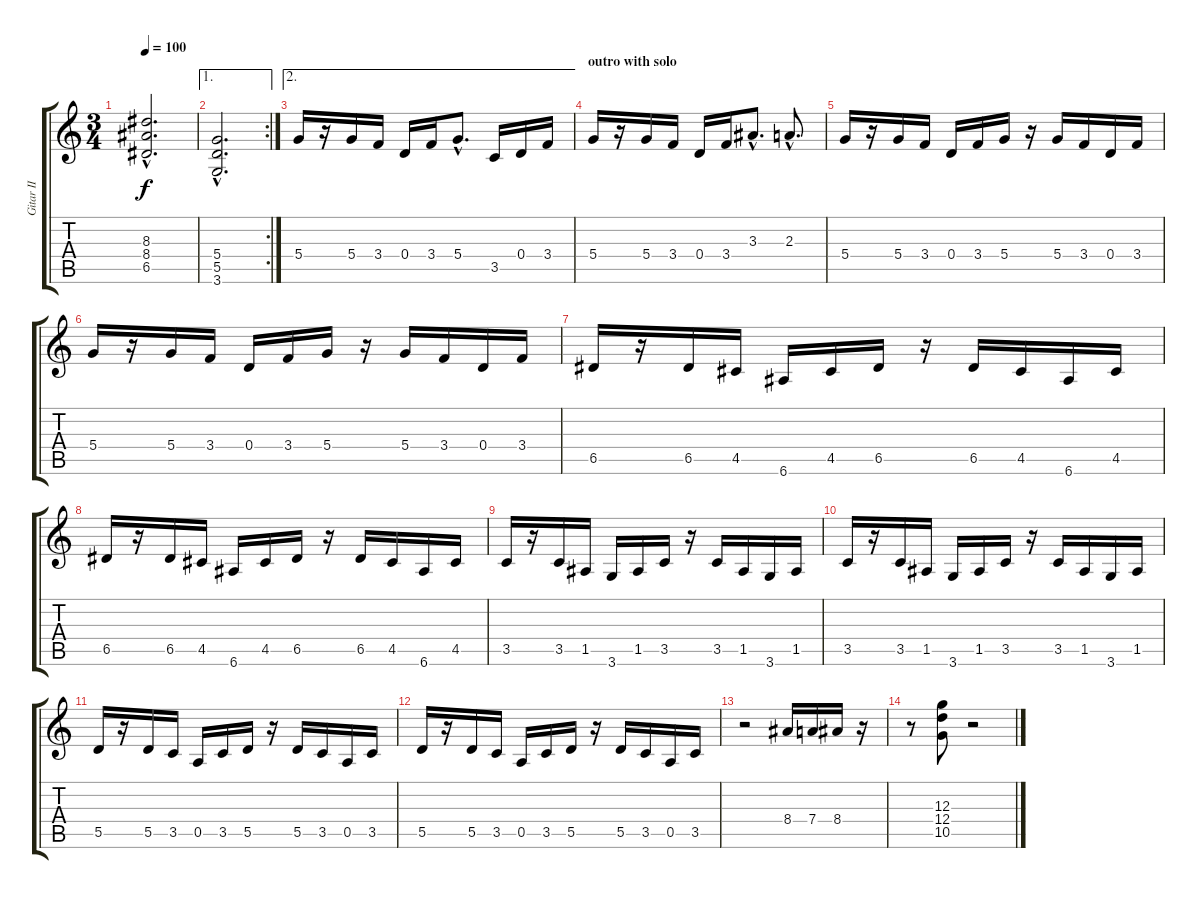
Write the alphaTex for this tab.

\track ("Gitar II" "Gitar II") {instrument distortionguitar}
\staff {score tabs}
\tuning (E4 B3 G3 D3 A2 E2) {hide}
\ts (3 4)
\tempo 100
\clef g2
\ks c
(8.3{hac} 8.4{hac} 6.5{hac}).2{d dy f} |
\ae 1
\rc 2
(5.4{hac} 5.5{hac} 3.6{hac}).2{d} |
\ae 2
5.4.16{volume 16} r.16 5.4.16 3.4.16 0.4.16 3.4.16 5.4{hac}.8{d} 3.5.16 0.4.16 3.4.16 |
\section ("" "outro with solo")
5.4.16 r.16 5.4.16 3.4.16 0.4.16 3.4.16 3.3{hac}.8{d} 2.3{hac}.8{d} |
5.4.16 r.16 5.4.16 3.4.16 0.4.16 3.4.16 5.4.16 r.16 5.4.16 3.4.16 0.4.16 3.4.16 |
5.4.16 r.16 5.4.16 3.4.16 0.4.16 3.4.16 5.4.16 r.16 5.4.16 3.4.16 0.4.16 3.4.16 |
6.5.16 r.16 6.5.16 4.5.16 6.6.16 4.5.16 6.5.16 r.16 6.5.16 4.5.16 6.6.16 4.5.16 |
6.5.16 r.16 6.5.16 4.5.16 6.6.16 4.5.16 6.5.16 r.16 6.5.16 4.5.16 6.6.16 4.5.16 |
3.5.16 r.16 3.5.16 1.5.16 3.6.16 1.5.16 3.5.16 r.16 3.5.16 1.5.16 3.6.16 1.5.16 |
3.5.16 r.16 3.5.16 1.5.16 3.6.16 1.5.16 3.5.16 r.16 3.5.16 1.5.16 3.6.16 1.5.16 |
5.5.16 r.16 5.5.16 3.5.16 0.5.16 3.5.16 5.5.16 r.16 5.5.16 3.5.16 0.5.16 3.5.16 |
5.5.16 r.16 5.5.16 3.5.16 0.5.16 3.5.16 5.5.16 r.16 5.5.16 3.5.16 0.5.16 3.5.16 |
r.2 8.4.16 7.4.16 8.4.16 r.16 |
r.8 (12.3 12.4 10.5).8 r.2
